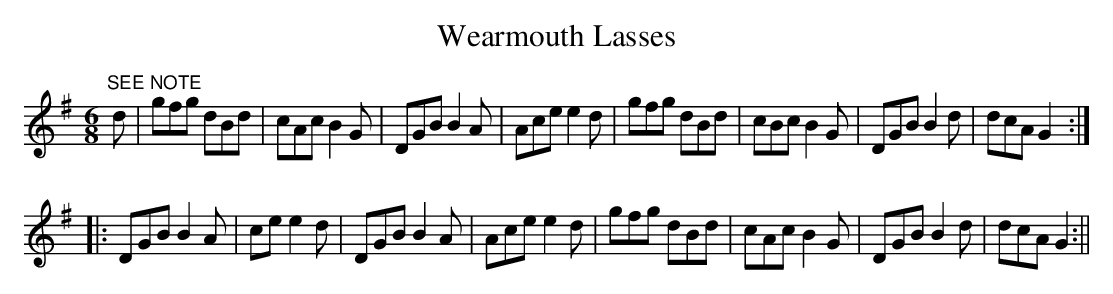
X:1
T:Wearmouth Lasses
M:6/8
L:1/8
K:G major
"SEE NOTE"d|gfg dBd|cAcB2G|DGB B2A|Acee2d|gfg dBd|cBcB2G|DGB B2d|dcAG2:|
|:DGBB2A|ce e2d|DGB B2A|Acee2d|gfg dBd|cAcB2G|DGB B2d|dcAG2:||
